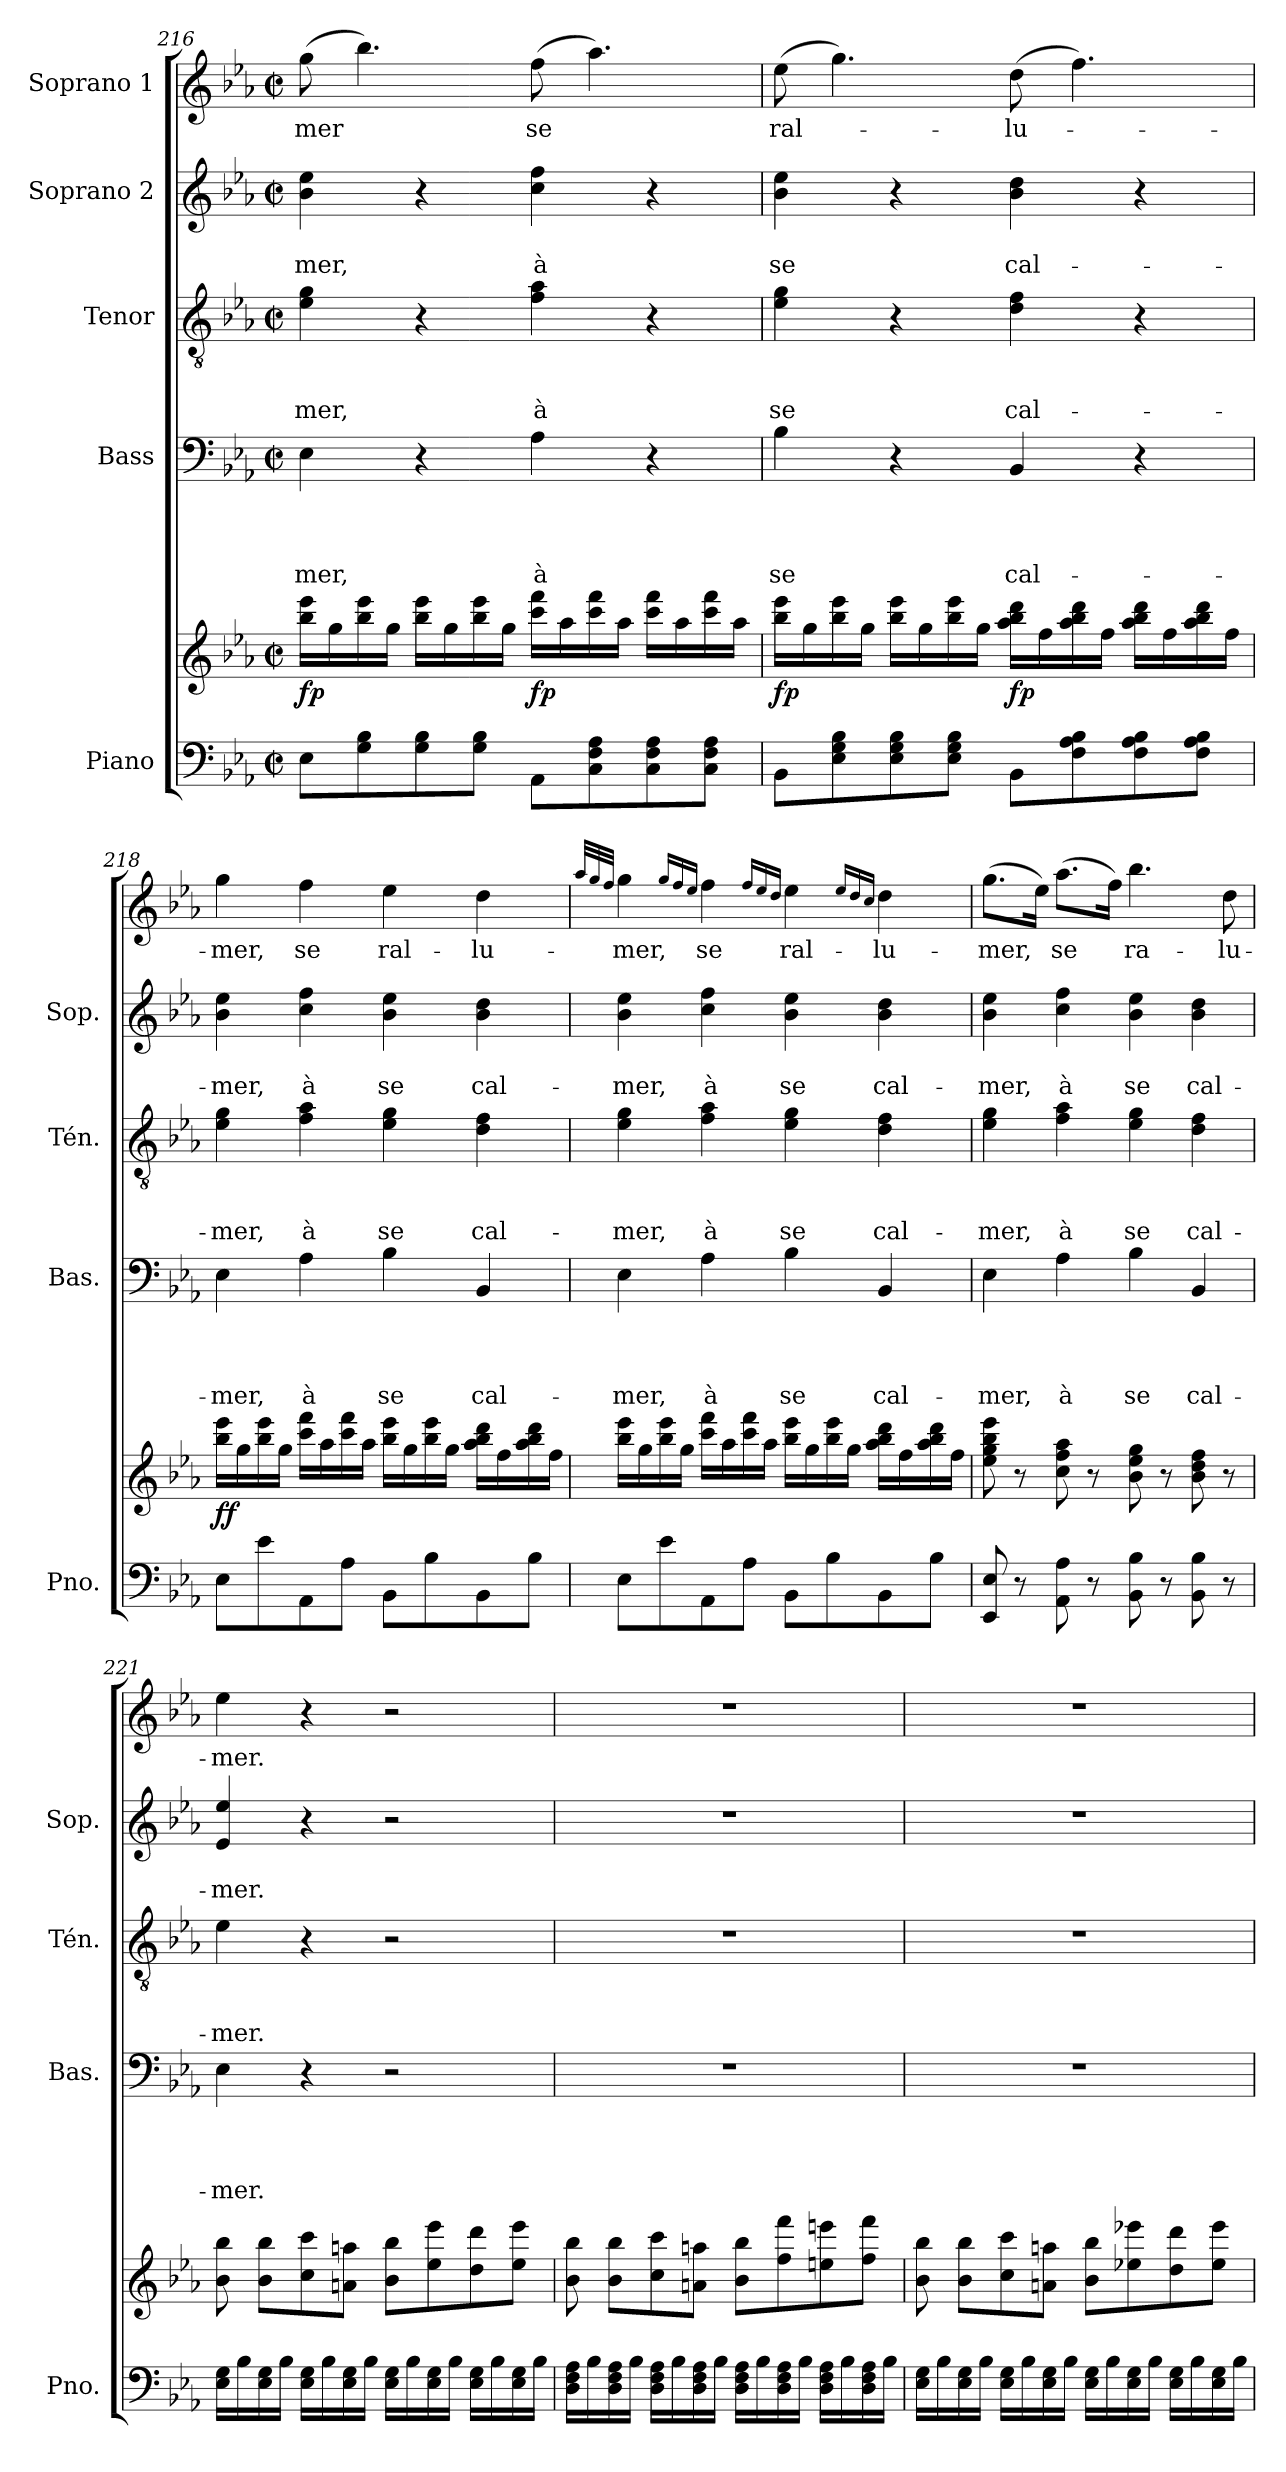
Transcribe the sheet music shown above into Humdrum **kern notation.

**kern	**kern	**dynam	**kern	**text	**text	**text	**text	**kern	**text	**text	**text	**kern	**text	**text	**kern	**text
*part5	*part5	*part5	*part4	*part4	*part4	*part4	*part4	*part3	*part3	*part3	*part3	*part2	*part2	*part2	*part1	*part1
*staff6	*staff5	*staff5/6	*staff4	*staff4	*staff4	*staff4	*staff4	*staff3	*staff3	*staff3	*staff3	*staff2	*staff2	*staff2	*staff1	*staff1
*I"Piano	*	*	*I"Bass	*	*	*	*	*I"Tenor	*	*	*	*I"Soprano 2	*	*	*I"Soprano 1	*
*I'Pno.	*	*	*I'Bas.	*	*	*	*	*I'Tén.	*	*	*	*I'Sop.	*	*	*	*
*clefF4	*clefG2	*	*clefF4	*	*	*	*	*clefGv2	*	*	*	*clefG2	*	*	*clefG2	*
*k[b-e-a-]	*k[b-e-a-]	*	*k[b-e-a-]	*	*	*	*	*k[b-e-a-]	*	*	*	*k[b-e-a-]	*	*	*k[b-e-a-]	*
*E-:	*E-:	*	*E-:	*	*	*	*	*E-:	*	*	*	*E-:	*	*	*E-:	*
*M2/2	*M2/2	*	*M2/2	*	*	*	*	*M2/2	*	*	*	*M2/2	*	*	*M2/2	*
*met(c|)	*met(c|)	*	*met(c|)	*	*	*	*	*met(c|)	*	*	*	*met(c|)	*	*	*met(c|)	*
=216	=216	=216	=216	=216	=216	=216	=216	=216	=216	=216	=216	=216	=216	=216	=216	=216
!	!	!LO:DY:b	!	!	!	!	!	!	!	!	!	!	!	!	!	!
8E-\L	16bb-\ 16eee-\LL	fp	4E-\	.	.	.	-mer,	4e-\ 4g\	.	.	-mer,	4b-\ 4ee-\	.	-mer,	(8gg\	-mer
.	16gg\	.	.	.	.	.	.	.	.	.	.	.	.	.	.	.
8G\ 8B-\	16bb-\ 16eee-\	.	.	.	.	.	.	.	.	.	.	.	.	.	4.bb-\)	.
.	16gg\JJ	.	.	.	.	.	.	.	.	.	.	.	.	.	.	.
8G\ 8B-\	16bb-\ 16eee-\LL	.	4r	.	.	.	.	4r	.	.	.	4r	.	.	.	.
.	16gg\	.	.	.	.	.	.	.	.	.	.	.	.	.	.	.
8G\ 8B-\J	16bb-\ 16eee-\	.	.	.	.	.	.	.	.	.	.	.	.	.	.	.
.	16gg\JJ	.	.	.	.	.	.	.	.	.	.	.	.	.	.	.
!	!	!LO:DY:b	!	!	!	!	!	!	!	!	!	!	!	!	!	!
8AA-\L	16ccc\ 16fff\LL	fp	4A-\	.	.	.	à	4f\ 4a-\	.	.	à	4cc\ 4ff\	.	à	(8ff\	se
.	16aa-\	.	.	.	.	.	.	.	.	.	.	.	.	.	.	.
8C\ 8F\ 8A-\	16ccc\ 16fff\	.	.	.	.	.	.	.	.	.	.	.	.	.	4.aa-\)	.
.	16aa-\JJ	.	.	.	.	.	.	.	.	.	.	.	.	.	.	.
8C\ 8F\ 8A-\	16ccc\ 16fff\LL	.	4r	.	.	.	.	4r	.	.	.	4r	.	.	.	.
.	16aa-\	.	.	.	.	.	.	.	.	.	.	.	.	.	.	.
8C\ 8F\ 8A-\J	16ccc\ 16fff\	.	.	.	.	.	.	.	.	.	.	.	.	.	.	.
.	16aa-\JJ	.	.	.	.	.	.	.	.	.	.	.	.	.	.	.
!!LO:LB:g=z
=217	=217	=217	=217	=217	=217	=217	=217	=217	=217	=217	=217	=217	=217	=217	=217	=217
!	!	!LO:DY:b	!	!	!	!	!	!	!	!	!	!	!	!	!	!
8BB-\L	16bb-\ 16eee-\LL	fp	4B-\	.	.	.	se	4e-\ 4g\	.	.	se	4b-\ 4ee-\	.	se	(8ee-\	ral-
.	16gg\	.	.	.	.	.	.	.	.	.	.	.	.	.	.	.
8E-\ 8G\ 8B-\	16bb-\ 16eee-\	.	.	.	.	.	.	.	.	.	.	.	.	.	4.gg\)	.
.	16gg\JJ	.	.	.	.	.	.	.	.	.	.	.	.	.	.	.
8E-\ 8G\ 8B-\	16bb-\ 16eee-\LL	.	4r	.	.	.	.	4r	.	.	.	4r	.	.	.	.
.	16gg\	.	.	.	.	.	.	.	.	.	.	.	.	.	.	.
8E-\ 8G\ 8B-\J	16bb-\ 16eee-\	.	.	.	.	.	.	.	.	.	.	.	.	.	.	.
.	16gg\JJ	.	.	.	.	.	.	.	.	.	.	.	.	.	.	.
!	!	!LO:DY:b	!	!	!	!	!	!	!	!	!	!	!	!	!	!
8BB-\L	16aa-\ 16bb-\ 16ddd\LL	fp	4BB-/	.	.	.	cal-	4d\ 4f\	.	.	cal-	4b-\ 4dd\	.	cal-	(8dd\	-lu-
.	16ff\	.	.	.	.	.	.	.	.	.	.	.	.	.	.	.
8F\ 8A-\ 8B-\	16aa-\ 16bb-\ 16ddd\	.	.	.	.	.	.	.	.	.	.	.	.	.	4.ff\)	.
.	16ff\JJ	.	.	.	.	.	.	.	.	.	.	.	.	.	.	.
8F\ 8A-\ 8B-\	16aa-\ 16bb-\ 16ddd\LL	.	4r	.	.	.	.	4r	.	.	.	4r	.	.	.	.
.	16ff\	.	.	.	.	.	.	.	.	.	.	.	.	.	.	.
8F\ 8A-\ 8B-\J	16aa-\ 16bb-\ 16ddd\	.	.	.	.	.	.	.	.	.	.	.	.	.	.	.
.	16ff\JJ	.	.	.	.	.	.	.	.	.	.	.	.	.	.	.
=218	=218	=218	=218	=218	=218	=218	=218	=218	=218	=218	=218	=218	=218	=218	=218	=218
!	!	!LO:DY:b	!	!	!	!	!	!	!	!	!	!	!	!	!	!
8E-\L	16bb-\ 16eee-\LL	ff	4E-\	.	.	.	-mer,	4e-\ 4g\	.	.	-mer,	4b-\ 4ee-\	.	-mer,	4gg\	-mer,
.	16gg\	.	.	.	.	.	.	.	.	.	.	.	.	.	.	.
8e-\	16bb-\ 16eee-\	.	.	.	.	.	.	.	.	.	.	.	.	.	.	.
.	16gg\JJ	.	.	.	.	.	.	.	.	.	.	.	.	.	.	.
8AA-\	16ccc\ 16fff\LL	.	4A-\	.	.	.	à	4f\ 4a-\	.	.	à	4cc\ 4ff\	.	à	4ff\	se
.	16aa-\	.	.	.	.	.	.	.	.	.	.	.	.	.	.	.
8A-\J	16ccc\ 16fff\	.	.	.	.	.	.	.	.	.	.	.	.	.	.	.
.	16aa-\JJ	.	.	.	.	.	.	.	.	.	.	.	.	.	.	.
8BB-\L	16bb-\ 16eee-\LL	.	4B-\	.	.	.	se	4e-\ 4g\	.	.	se	4b-\ 4ee-\	.	se	4ee-\	ral-
.	16gg\	.	.	.	.	.	.	.	.	.	.	.	.	.	.	.
8B-\	16bb-\ 16eee-\	.	.	.	.	.	.	.	.	.	.	.	.	.	.	.
.	16gg\JJ	.	.	.	.	.	.	.	.	.	.	.	.	.	.	.
8BB-\	16aa-\ 16bb-\ 16ddd\LL	.	4BB-/	.	.	.	cal-	4d\ 4f\	.	.	cal-	4b-\ 4dd\	.	cal-	4dd\	-lu-
.	16ff\	.	.	.	.	.	.	.	.	.	.	.	.	.	.	.
8B-\J	16aa-\ 16bb-\ 16ddd\	.	.	.	.	.	.	.	.	.	.	.	.	.	.	.
.	16ff\JJ	.	.	.	.	.	.	.	.	.	.	.	.	.	.	.
=219	=219	=219	=219	=219	=219	=219	=219	=219	=219	=219	=219	=219	=219	=219	=219	=219
.	.	.	.	.	.	.	.	.	.	.	.	.	.	.	32qaa-/LLL	.
.	.	.	.	.	.	.	.	.	.	.	.	.	.	.	32qgg/	.
.	.	.	.	.	.	.	.	.	.	.	.	.	.	.	32qff/JJJ	.
8E-\L	16bb-\ 16eee-\LL	.	4E-\	.	.	.	-mer,	4e-\ 4g\	.	.	-mer,	4b-\ 4ee-\	.	-mer,	4gg\	-mer,
.	16gg\	.	.	.	.	.	.	.	.	.	.	.	.	.	.	.
8e-\	16bb-\ 16eee-\	.	.	.	.	.	.	.	.	.	.	.	.	.	.	.
.	16gg\JJ	.	.	.	.	.	.	.	.	.	.	.	.	.	.	.
.	.	.	.	.	.	.	.	.	.	.	.	.	.	.	16qgg/LL	.
.	.	.	.	.	.	.	.	.	.	.	.	.	.	.	16qff/	.
.	.	.	.	.	.	.	.	.	.	.	.	.	.	.	16qee-/JJ	.
8AA-\	16ccc\ 16fff\LL	.	4A-\	.	.	.	à	4f\ 4a-\	.	.	à	4cc\ 4ff\	.	à	4ff\	se
.	16aa-\	.	.	.	.	.	.	.	.	.	.	.	.	.	.	.
8A-\J	16ccc\ 16fff\	.	.	.	.	.	.	.	.	.	.	.	.	.	.	.
.	16aa-\JJ	.	.	.	.	.	.	.	.	.	.	.	.	.	.	.
.	.	.	.	.	.	.	.	.	.	.	.	.	.	.	16qff/LL	.
.	.	.	.	.	.	.	.	.	.	.	.	.	.	.	16qee-/	.
.	.	.	.	.	.	.	.	.	.	.	.	.	.	.	16qdd/JJ	.
8BB-\L	16bb-\ 16eee-\LL	.	4B-\	.	.	.	se	4e-\ 4g\	.	.	se	4b-\ 4ee-\	.	se	4ee-\	ral-
.	16gg\	.	.	.	.	.	.	.	.	.	.	.	.	.	.	.
8B-\	16bb-\ 16eee-\	.	.	.	.	.	.	.	.	.	.	.	.	.	.	.
.	16gg\JJ	.	.	.	.	.	.	.	.	.	.	.	.	.	.	.
.	.	.	.	.	.	.	.	.	.	.	.	.	.	.	16qee-/LL	.
.	.	.	.	.	.	.	.	.	.	.	.	.	.	.	16qdd/	.
.	.	.	.	.	.	.	.	.	.	.	.	.	.	.	16qcc/JJ	.
8BB-\	16aa-\ 16bb-\ 16ddd\LL	.	4BB-/	.	.	.	cal-	4d\ 4f\	.	.	cal-	4b-\ 4dd\	.	cal-	4dd\	-lu-
.	16ff\	.	.	.	.	.	.	.	.	.	.	.	.	.	.	.
8B-\J	16aa-\ 16bb-\ 16ddd\	.	.	.	.	.	.	.	.	.	.	.	.	.	.	.
.	16ff\JJ	.	.	.	.	.	.	.	.	.	.	.	.	.	.	.
=220	=220	=220	=220	=220	=220	=220	=220	=220	=220	=220	=220	=220	=220	=220	=220	=220
8EE-/ 8E-/	8ee-\ 8gg\ 8bb-\ 8eee-\	.	4E-\	.	.	.	-mer,	4e-\ 4g\	.	.	-mer,	4b-\ 4ee-\	.	-mer,	(8.gg\L	-mer,
8r	8r	.	.	.	.	.	.	.	.	.	.	.	.	.	.	.
.	.	.	.	.	.	.	.	.	.	.	.	.	.	.	16ee-\Jk)	.
8AA-\ 8A-\	8cc\ 8ff\ 8aa-\	.	4A-\	.	.	.	à	4f\ 4a-\	.	.	à	4cc\ 4ff\	.	à	(8.aa-\L	se
8r	8r	.	.	.	.	.	.	.	.	.	.	.	.	.	.	.
.	.	.	.	.	.	.	.	.	.	.	.	.	.	.	16ff\Jk)	.
8BB-\ 8B-\	8b-\ 8ee-\ 8gg\	.	4B-\	.	.	.	se	4e-\ 4g\	.	.	se	4b-\ 4ee-\	.	se	4.bb-\	ra-
8r	8r	.	.	.	.	.	.	.	.	.	.	.	.	.	.	.
8BB-\ 8B-\	8b-\ 8dd\ 8ff\	.	4BB-/	.	.	.	cal-	4d\ 4f\	.	.	cal-	4b-\ 4dd\	.	cal-	.	.
8r	8r	.	.	.	.	.	.	.	.	.	.	.	.	.	8dd\	-lu-
=221	=221	=221	=221	=221	=221	=221	=221	=221	=221	=221	=221	=221	=221	=221	=221	=221
16E-\ 16G\LL	8b-\ 8bb-\	.	4E-\	.	.	.	-mer.	4e-	.	.	-mer.	4e-/ 4ee-/	.	-mer.	4ee-\	-mer.
16B-\	.	.	.	.	.	.	.	.	.	.	.	.	.	.	.	.
16E-\ 16G\	8b-\ 8bb-\L	.	.	.	.	.	.	.	.	.	.	.	.	.	.	.
16B-\JJ	.	.	.	.	.	.	.	.	.	.	.	.	.	.	.	.
16E-\ 16G\LL	8cc\ 8ccc\	.	4r	.	.	.	.	4r	.	.	.	4r	.	.	4r	.
16B-\	.	.	.	.	.	.	.	.	.	.	.	.	.	.	.	.
16E-\ 16G\	8an\ 8aan\J	.	.	.	.	.	.	.	.	.	.	.	.	.	.	.
16B-\JJ	.	.	.	.	.	.	.	.	.	.	.	.	.	.	.	.
16E-\ 16G\LL	8b-\ 8bb-\L	.	2r	.	.	.	.	2r	.	.	.	2r	.	.	2r	.
16B-\	.	.	.	.	.	.	.	.	.	.	.	.	.	.	.	.
16E-\ 16G\	8ee-\ 8eee-\	.	.	.	.	.	.	.	.	.	.	.	.	.	.	.
16B-\JJ	.	.	.	.	.	.	.	.	.	.	.	.	.	.	.	.
16E-\ 16G\LL	8dd\ 8ddd\	.	.	.	.	.	.	.	.	.	.	.	.	.	.	.
16B-\	.	.	.	.	.	.	.	.	.	.	.	.	.	.	.	.
16E-\ 16G\	8ee-\ 8eee-\J	.	.	.	.	.	.	.	.	.	.	.	.	.	.	.
16B-\JJ	.	.	.	.	.	.	.	.	.	.	.	.	.	.	.	.
!!LO:LB:g=z
=222	=222	=222	=222	=222	=222	=222	=222	=222	=222	=222	=222	=222	=222	=222	=222	=222
16D\ 16F\ 16A-\LL	8b-\ 8bb-\	.	1r	.	.	.	.	1r	.	.	.	1r	.	.	1r	.
16B-\	.	.	.	.	.	.	.	.	.	.	.	.	.	.	.	.
16D\ 16F\ 16A-\	8b-\ 8bb-\L	.	.	.	.	.	.	.	.	.	.	.	.	.	.	.
16B-\JJ	.	.	.	.	.	.	.	.	.	.	.	.	.	.	.	.
16D\ 16F\ 16A-\LL	8cc\ 8ccc\	.	.	.	.	.	.	.	.	.	.	.	.	.	.	.
16B-\	.	.	.	.	.	.	.	.	.	.	.	.	.	.	.	.
16D\ 16F\ 16A-\	8an\ 8aan\J	.	.	.	.	.	.	.	.	.	.	.	.	.	.	.
16B-\JJ	.	.	.	.	.	.	.	.	.	.	.	.	.	.	.	.
16D\ 16F\ 16A-\LL	8b-\ 8bb-\L	.	.	.	.	.	.	.	.	.	.	.	.	.	.	.
16B-\	.	.	.	.	.	.	.	.	.	.	.	.	.	.	.	.
16D\ 16F\ 16A-\	8ff\ 8fff\	.	.	.	.	.	.	.	.	.	.	.	.	.	.	.
16B-\JJ	.	.	.	.	.	.	.	.	.	.	.	.	.	.	.	.
16D\ 16F\ 16A-\LL	8een\ 8eeen\	.	.	.	.	.	.	.	.	.	.	.	.	.	.	.
16B-\	.	.	.	.	.	.	.	.	.	.	.	.	.	.	.	.
16D\ 16F\ 16A-\	8ff\ 8fff\J	.	.	.	.	.	.	.	.	.	.	.	.	.	.	.
16B-\JJ	.	.	.	.	.	.	.	.	.	.	.	.	.	.	.	.
=223	=223	=223	=223	=223	=223	=223	=223	=223	=223	=223	=223	=223	=223	=223	=223	=223
16E-\ 16G\LL	8b-\ 8bb-\	.	1r	.	.	.	.	1r	.	.	.	1r	.	.	1r	.
16B-\	.	.	.	.	.	.	.	.	.	.	.	.	.	.	.	.
16E-\ 16G\	8b-\ 8bb-\L	.	.	.	.	.	.	.	.	.	.	.	.	.	.	.
16B-\JJ	.	.	.	.	.	.	.	.	.	.	.	.	.	.	.	.
16E-\ 16G\LL	8cc\ 8ccc\	.	.	.	.	.	.	.	.	.	.	.	.	.	.	.
16B-\	.	.	.	.	.	.	.	.	.	.	.	.	.	.	.	.
16E-\ 16G\	8an\ 8aan\J	.	.	.	.	.	.	.	.	.	.	.	.	.	.	.
16B-\JJ	.	.	.	.	.	.	.	.	.	.	.	.	.	.	.	.
16E-\ 16G\LL	8b-\ 8bb-\L	.	.	.	.	.	.	.	.	.	.	.	.	.	.	.
16B-\	.	.	.	.	.	.	.	.	.	.	.	.	.	.	.	.
16E-\ 16G\	8ee-X\ 8eee-X\	.	.	.	.	.	.	.	.	.	.	.	.	.	.	.
16B-\JJ	.	.	.	.	.	.	.	.	.	.	.	.	.	.	.	.
16E-\ 16G\LL	8dd\ 8ddd\	.	.	.	.	.	.	.	.	.	.	.	.	.	.	.
16B-\	.	.	.	.	.	.	.	.	.	.	.	.	.	.	.	.
16E-\ 16G\	8ee-\ 8eee-\J	.	.	.	.	.	.	.	.	.	.	.	.	.	.	.
16B-\JJ	.	.	.	.	.	.	.	.	.	.	.	.	.	.	.	.
=	=	=	=	=	=	=	=	=	=	=	=	=	=	=	=	=
*-	*-	*-	*-	*-	*-	*-	*-	*-	*-	*-	*-	*-	*-	*-	*-	*-
